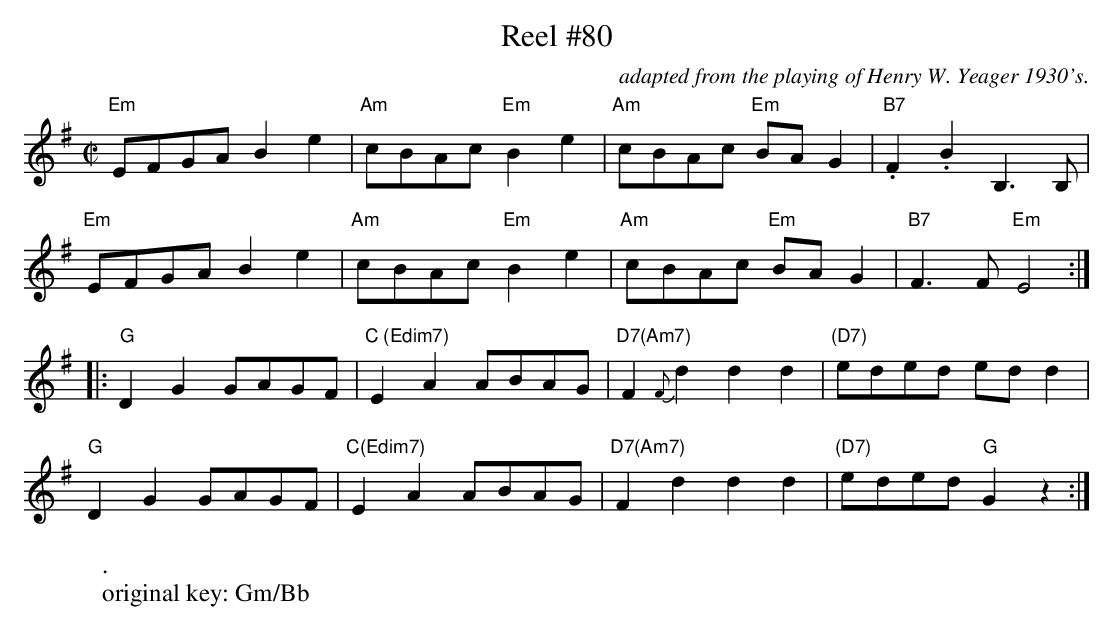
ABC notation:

X:1
T:Reel #80
O:adapted from the playing of Henry W. Yeager 1930's.
L:1/8
M:C|
K:Em
"Em" EFGA B2 e2 |"Am"cBAc"Em" B2e2 |"Am"cBAc"Em" BAG2 |"B7".F2 .B2B,2>B,2|
"Em"EFGAB2e2|"Am"cBAc "Em"B2e2|"Am" cBAc  "Em"BAG2 |"B7"F2>F2 "Em"E4 :|
K:G
|:"G"D2G2 GAGF| "C (Edim7)"E2A2 ABAG| "D7(Am7)"F2 {F}d2d2d2|"(D7)"eded edd2|
"G"D2G2 GAGF|"C(Edim7)" E2A2 ABAG|"D7(Am7)" F2 d2d2d2|"(D7)"eded "G"G2z2:|
W:.
W: original key: Gm/Bb
